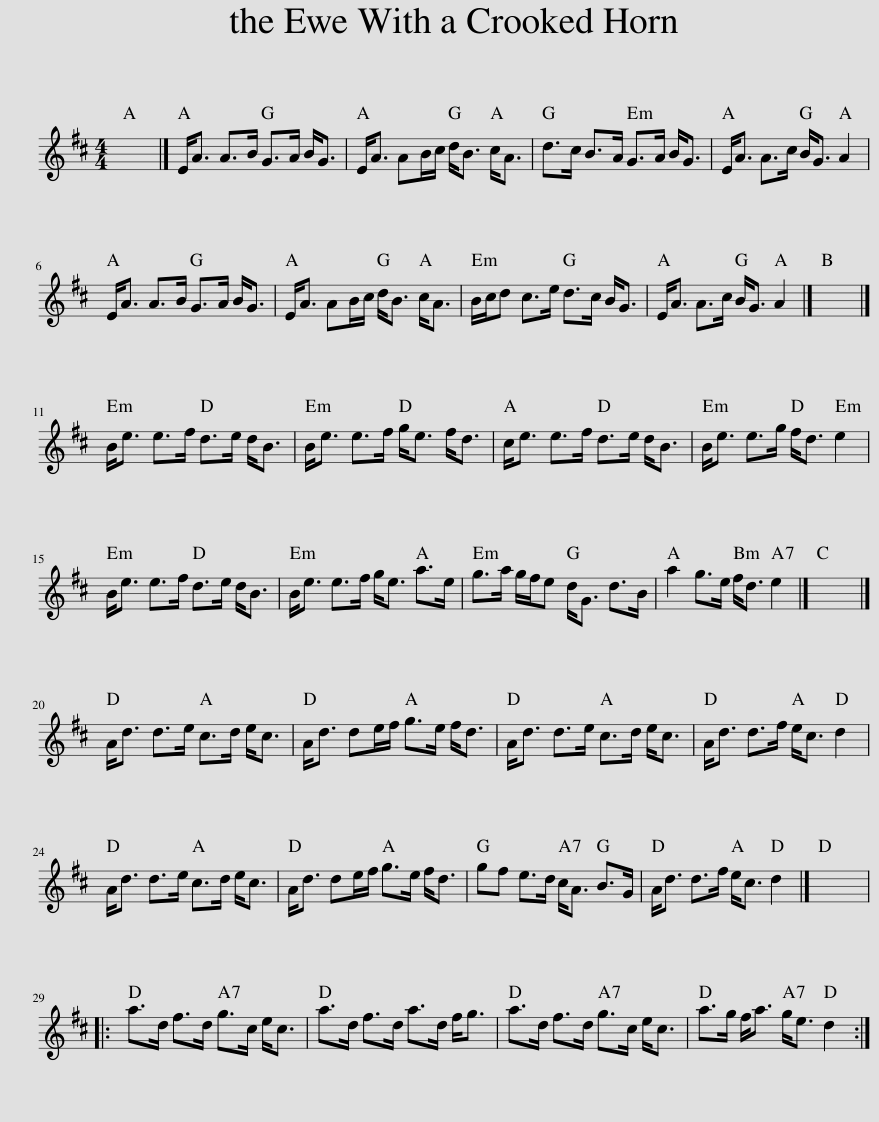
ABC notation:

X:1
L:1/8
M:4/4
I:linebreak $
K:D
V:1 treble
V:1
 x8 |] E<A A>B G>A B<G | E<A AB/c/ d<B c<A | d>c B>A G>A B<G | E<A A>c B<G A2 |$ %5
 E<A A>B G>A B<G | E<A AB/c/ d<B c<A | B/c/d c>e d>c B<G | E<A A>c B<G A2 |] x8 |]$ %10
 B<e e>f d>e d<B | B<e e>f g<e f<d | c<e e>f d>e d<B | B<e e>g f<d e2 |$ B<e e>f d>e d<B | %15
 B<e e>f g<e a>e | g>a g/f/e d<G d>B | a2 g>e f<d e2 |] x8 |]$ A<d d>e c>d e<c | %20
 A<d de/f/ g>e f<d | A<d d>e c>d e<c | A<d d>f e<c d2 |$ A<d d>e c>d e<c | A<d de/f/ g>e f<d | %25
 gf e>d c<A B>G | A<d d>f e<c d2 |] x8 |:$ a>d f>d g>c e<c | a>d f>d a>d f<g | %30
 a>d f>d g>c e<c | a>g f<a g<e d2 :| %32
